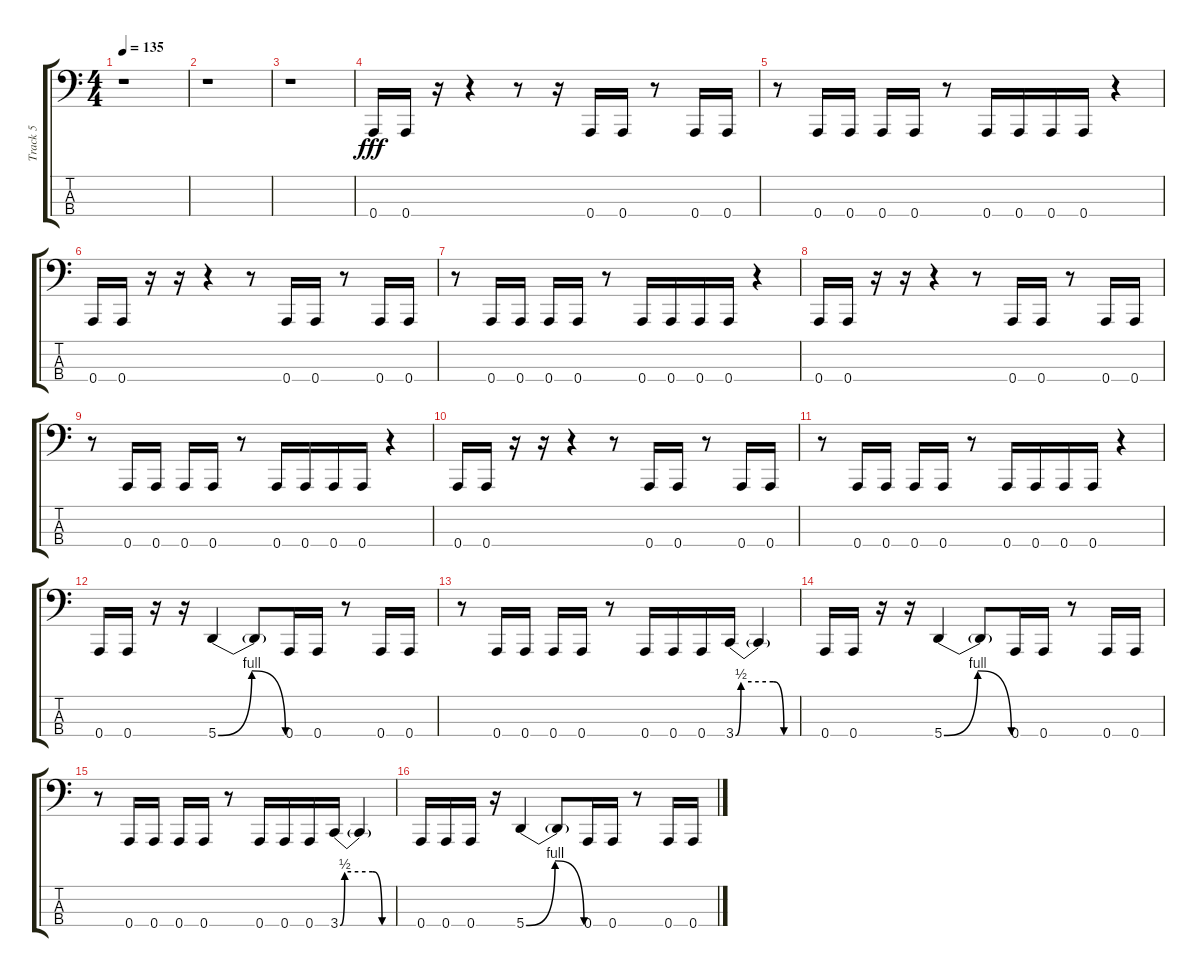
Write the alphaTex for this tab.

\track ("Track 5" "Track 5") {instrument electricbasspick}
\staff {score tabs}
\tuning (D2 A1 E1 A0) {hide}
\ts (4 4)
\tempo 135
\clef f4
\ks c
r.1{dy fff} |
r.1 |
r.1 |
0.4.16 0.4.16 r.16 r.4 r.8 r.16 0.4.16 0.4.16 r.8 0.4.16 0.4.16 |
r.8 0.4.16 0.4.16 0.4.16 0.4.16 r.8 0.4.16 0.4.16 0.4.16 0.4.16 r.4 |
0.4.16 0.4.16 r.16 r.16 r.4 r.8 0.4.16 0.4.16 r.8 0.4.16 0.4.16 |
r.8 0.4.16 0.4.16 0.4.16 0.4.16 r.8 0.4.16 0.4.16 0.4.16 0.4.16 r.4 |
0.4.16 0.4.16 r.16 r.16 r.4 r.8 0.4.16 0.4.16 r.8 0.4.16 0.4.16 |
r.8 0.4.16 0.4.16 0.4.16 0.4.16 r.8 0.4.16 0.4.16 0.4.16 0.4.16 r.4 |
0.4.16 0.4.16 r.16 r.16 r.4 r.8 0.4.16 0.4.16 r.8 0.4.16 0.4.16 |
r.8 0.4.16 0.4.16 0.4.16 0.4.16 r.8 0.4.16 0.4.16 0.4.16 0.4.16 r.4 |
0.4.16 0.4.16 r.16 r.16 5.4{be (bendrelease 0 0 5 4 55 4 60 0)}.4 5.4{t}.8 0.4.16 0.4.16 r.8 0.4.16 0.4.16 |
r.8 0.4.16 0.4.16 0.4.16 0.4.16 r.8 0.4.16 0.4.16 0.4.16 3.4{be (custom 0 0 5 2 35 2 45 0 60 0)}.16 3.4{t}.4 |
0.4.16 0.4.16 r.16 r.16 5.4{be (bendrelease 0 0 5 4 55 4 60 0)}.4 5.4{t}.8 0.4.16 0.4.16 r.8 0.4.16 0.4.16 |
r.8 0.4.16 0.4.16 0.4.16 0.4.16 r.8 0.4.16 0.4.16 0.4.16 3.4{be (custom 0 0 5 2 35 2 45 0 60 0)}.16 3.4{t}.4 |
0.4.16 0.4.16 0.4.16 r.16 5.4{be (bendrelease 0 0 5 4 55 4 60 0)}.4 5.4{t}.8 0.4.16 0.4.16 r.8 0.4.16 0.4.16
